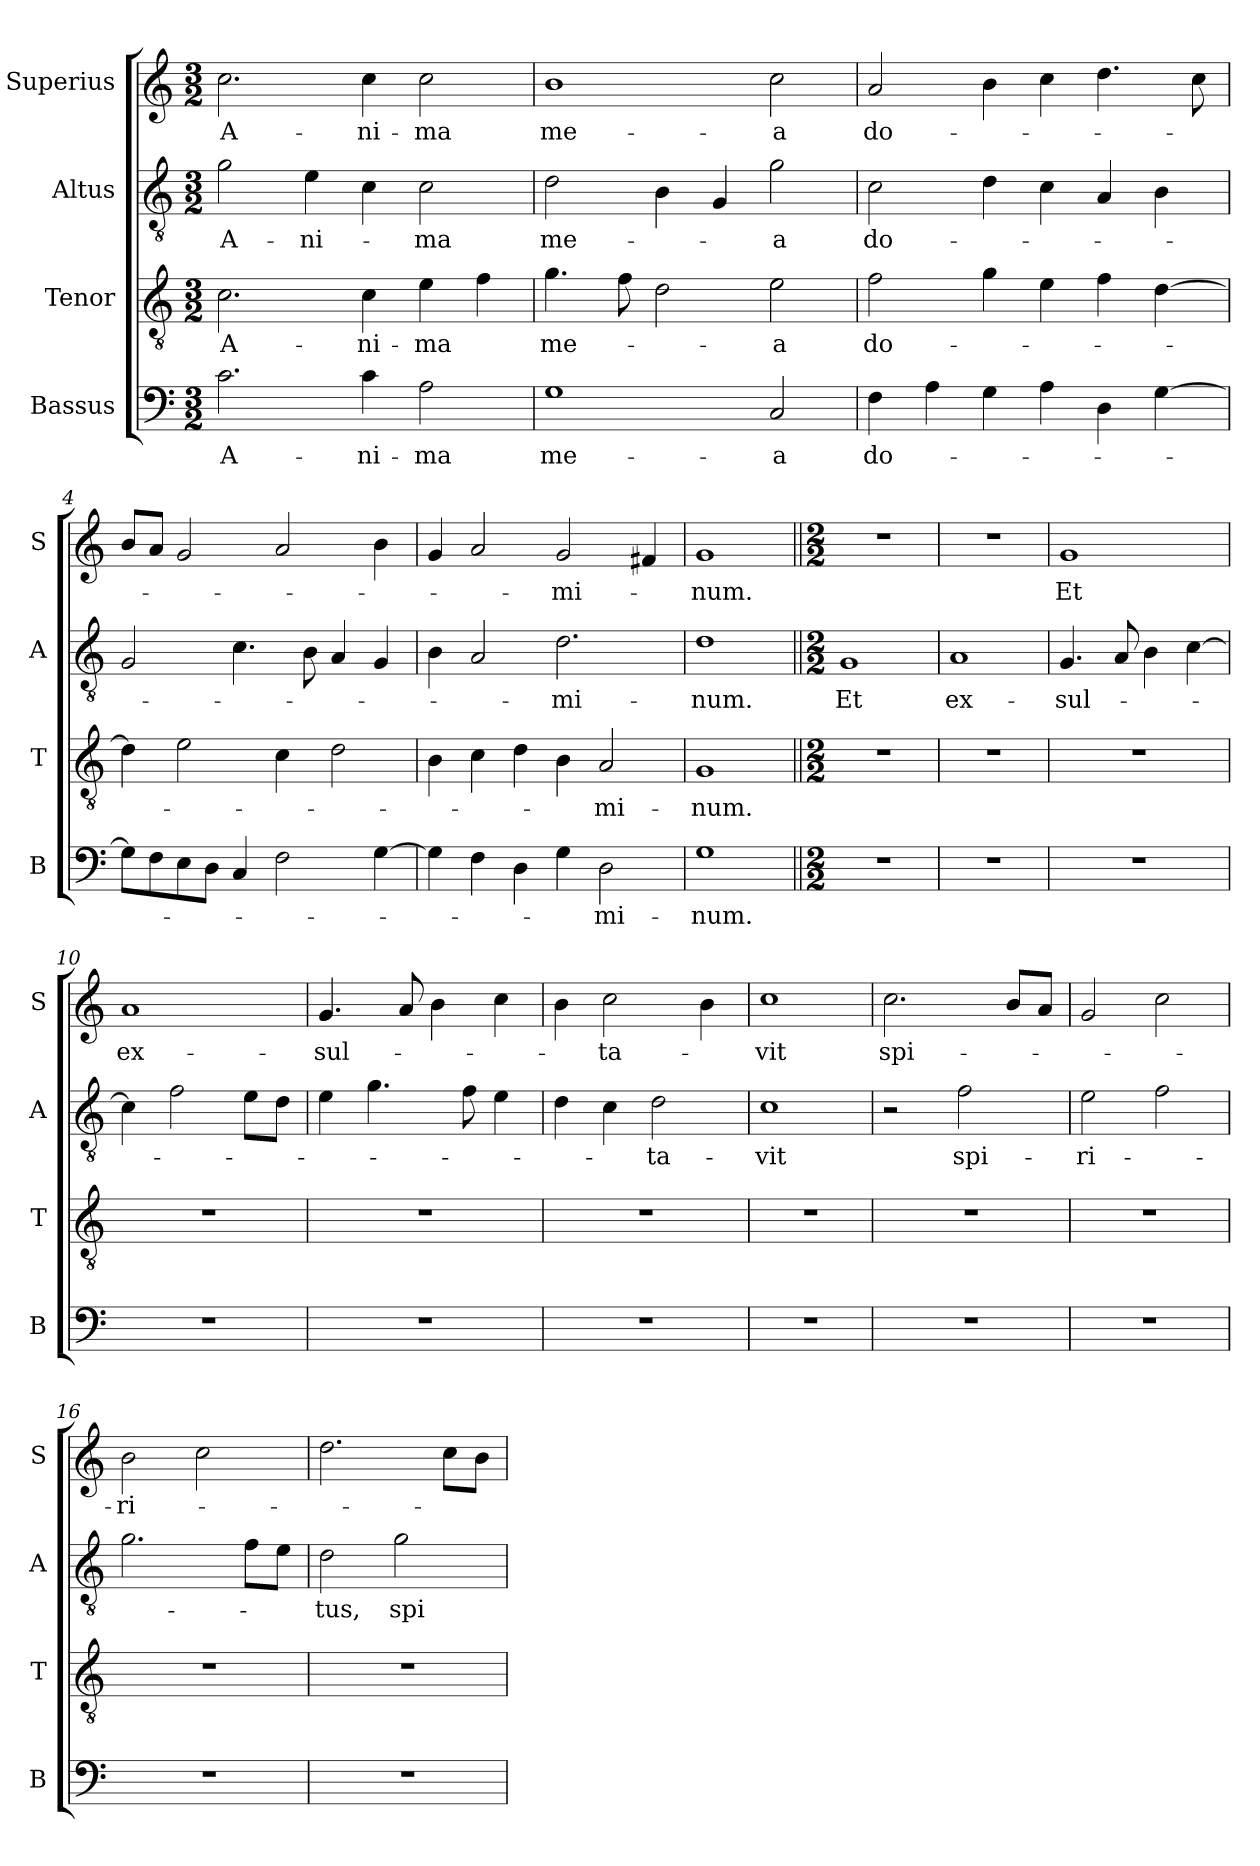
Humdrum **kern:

**kern	**text	**kern	**text	**kern	**text	**kern	**text
*part4	*part4	*part3	*part3	*part2	*part2	*part1	*part1
*staff4	*staff4	*staff3	*staff3	*staff2	*staff2	*staff1	*staff1
*I"Bassus	*	*I"Tenor	*	*I"Altus	*	*I"Superius	*
*I'B	*	*I'T	*	*I'A	*	*I'S	*
*clefF4	*	*clefGv2	*	*clefGv2	*	*clefG2	*
*k[]	*	*k[]	*	*k[]	*	*k[]	*
*M3/2	*	*M3/2	*	*M3/2	*	*M3/2	*
=1	=1	=1	=1	=1	=1	=1	=1
2.c	A-	2.c	A-	2g	A-	2.cc	A-
.	.	.	.	4e	-ni-	.	.
4c	-ni-	4c	-ni-	4c	.	4cc	-ni-
2A	-ma	4e	-ma	2c	-ma	2cc	-ma
.	.	4f	.	.	.	.	.
=2	=2	=2	=2	=2	=2	=2	=2
1G	me-	4.g	me-	2d	me-	1b	me-
.	.	8f	.	.	.	.	.
.	.	2d	.	4B	.	.	.
.	.	.	.	4G	.	.	.
2C	-a	2e	-a	2g	-a	2cc	-a
=3	=3	=3	=3	=3	=3	=3	=3
4F	do-	2f	do-	2c	do-	2a	do-
4A	.	.	.	.	.	.	.
4G	.	4g	.	4d	.	4b	.
4A	.	4e	.	4c	.	4cc	.
4D	.	4f	.	4A	.	4.dd	.
[4G	.	[4d	.	4B	.	.	.
.	.	.	.	.	.	8cc	.
=4	=4	=4	=4	=4	=4	=4	=4
8GL]	.	4d]	.	2G	.	8bL	.
8F	.	.	.	.	.	8aJ	.
8E	.	2e	.	.	.	2g	.
8DJ	.	.	.	.	.	.	.
4C	.	.	.	4.c	.	.	.
2F	.	4c	.	.	.	2a	.
.	.	.	.	8B	.	.	.
.	.	2d	.	4A	.	.	.
[4G	.	.	.	4G	.	4b	.
=5	=5	=5	=5	=5	=5	=5	=5
4G]	.	4B	.	4B	.	4g	.
4F	.	4c	.	2A	.	2a	.
4D	.	4d	.	.	.	.	.
4G	.	4B	.	2.d	-mi-	2g	-mi-
2D	-mi-	2A	-mi-	.	.	.	.
.	.	.	.	.	.	4f#X	.
=6	=6	=6	=6	=6	=6	=6	=6
1G	-num.	1G	-num.	1d	-num.	1g	-num.
=7||	=7||	=7||	=7||	=7||	=7||	=7||	=7||
*M2/2	*	*M2/2	*	*M2/2	*	*M2/2	*
1r	.	1r	.	1G	Et	1r	.
=8	=8	=8	=8	=8	=8	=8	=8
1r	.	1r	.	1A	ex-	1r	.
=9	=9	=9	=9	=9	=9	=9	=9
1r	.	1r	.	4.G	-sul-	1g	Et
.	.	.	.	8A	.	.	.
.	.	.	.	4B	.	.	.
.	.	.	.	[4c	.	.	.
=10	=10	=10	=10	=10	=10	=10	=10
1r	.	1r	.	4c]	.	1a	ex-
.	.	.	.	2f	.	.	.
.	.	.	.	8eL	.	.	.
.	.	.	.	8dJ	.	.	.
=11	=11	=11	=11	=11	=11	=11	=11
1r	.	1r	.	4e	.	4.g	-sul-
.	.	.	.	4.g	.	.	.
.	.	.	.	.	.	8a	.
.	.	.	.	.	.	4b	.
.	.	.	.	8f	.	.	.
.	.	.	.	4e	.	4cc	.
=12	=12	=12	=12	=12	=12	=12	=12
1r	.	1r	.	4d	.	4b	.
.	.	.	.	4c	.	2cc	-ta-
.	.	.	.	2d	-ta-	.	.
.	.	.	.	.	.	4b	.
=13	=13	=13	=13	=13	=13	=13	=13
1r	.	1r	.	1c	-vit	1cc	-vit
=14	=14	=14	=14	=14	=14	=14	=14
1r	.	1r	.	2r	.	2.cc	spi-
.	.	.	.	2f	spi-	.	.
.	.	.	.	.	.	8bL	.
.	.	.	.	.	.	8aJ	.
=15	=15	=15	=15	=15	=15	=15	=15
1r	.	1r	.	2e	-ri-	2g	.
.	.	.	.	2f	.	2cc	.
=16	=16	=16	=16	=16	=16	=16	=16
1r	.	1r	.	2.g	.	2b	-ri-
.	.	.	.	.	.	2cc	.
.	.	.	.	8fL	.	.	.
.	.	.	.	8eJ	.	.	.
=17	=17	=17	=17	=17	=17	=17	=17
1r	.	1r	.	2d	-tus,	2.dd	.
!	!	!	!	!	!LO:LY:i	!	!
.	.	.	.	2g	spi-	.	.
.	.	.	.	.	.	8ccL	.
.	.	.	.	.	.	8bJ	.
=	=	=	=	=	=	=	=
*-	*-	*-	*-	*-	*-	*-	*-
